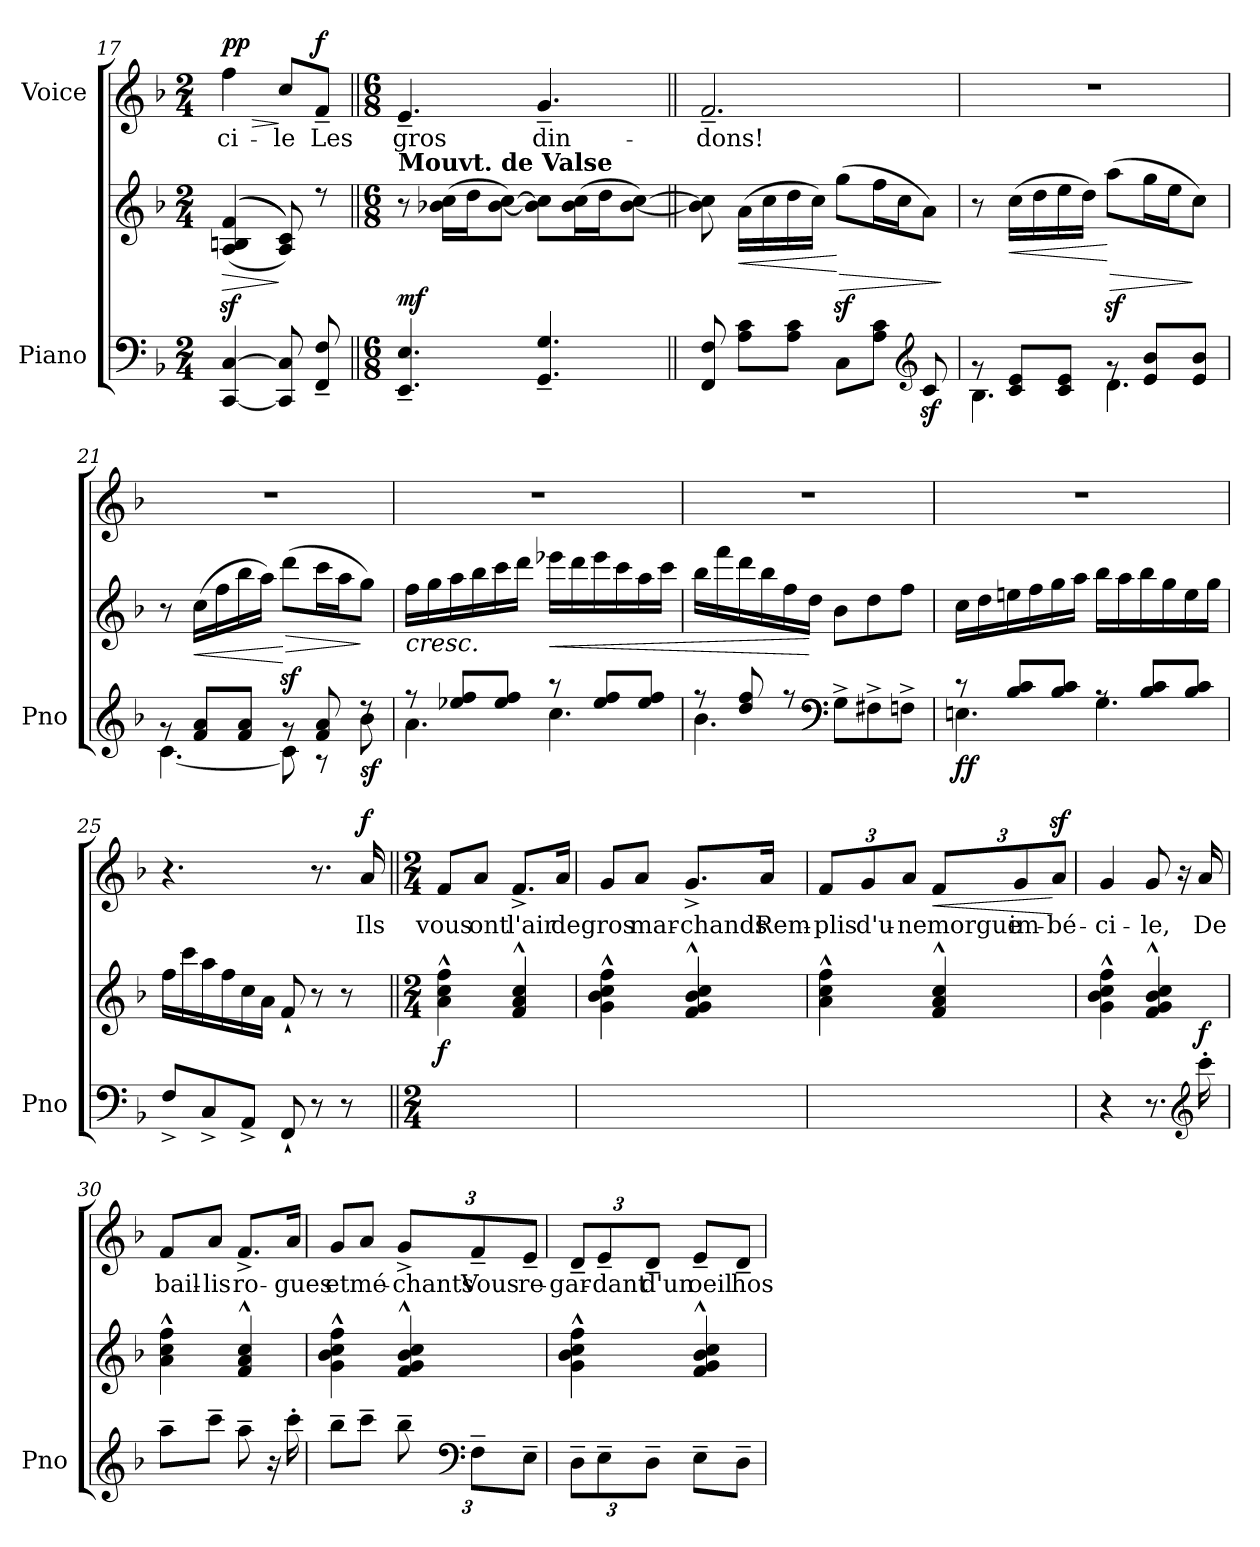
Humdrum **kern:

**kern	**kern	**dynam	**kern	**text	**dynam
*part2	*part2	*part2	*part1	*part1	*part1
*staff3	*staff2	*staff2/3	*staff1	*staff1	*staff1
*I"Piano	*	*	*I"Voice	*	*
*I'Pno	*	*	*	*	*
*clefF4	*clefG2	*	*clefG2	*	*
*k[b-]	*k[b-]	*	*k[b-]	*	*
*M2/4	*M2/4	*	*M2/4	*	*
=17	=17	=17	=17	=17	=17
!	!	!LO:HP:b	!	!LO:LY:b	!LO:HP:b
!	!	!	!	!	!LO:DY:n=1:a
[4CC/ [4C/	(>(>(<4A/z< 4Bn/z< 4f/z<	>	4ff\	-ci-	> pp
!	!	!	!	!LO:LY:b	!
8CC/] 8C/]	8A/ 8c/)))	]	8cc/L	-le	]
!	!	!	!	!LO:LY:b	!LO:DY:n=2:a
8FF/~ 8F/~	8rdd	.	8f~/J	Les	f
=18||	=18||	=18||	=18||	=18||	=18||
*M6/8	*M6/8	*	*M6/8	*	*
*	*	*	*MM87	*	*
!	!LO:TX:a:B:t=Mouvt. de Valse	!	!	!	!
!	!	!LO:DY:a=2	!	!LO:LY:b	!
4.EE/~ 4.E/~	8r	mf	4.e~/	gros	.
.	(>16b-X\ 16cc\LL	.	.	.	.
.	16dd\J	.	.	.	.
.	[8b-\ [8cc\J)	.	.	.	.
!	!	!	!	!LO:LY:b	!
4.GG/~ 4.G/~	8b-\] 8cc\]L	.	4.g~/	din-	.
.	(>16b-\ 16cc\L	.	.	.	.
.	16dd\J	.	.	.	.
.	[8b-\ [8cc\J)	.	.	.	.
!!LO:LB:g=z
=19||	=19||	=19||	=19||	=19||	=19||
!	!	!LO:DY:b	!	!LO:LY:b	!
!	!	!LO:DY:n=1:b	!	!	!
8FF/ 8F/	8b-\] 8cc\]	p other-dynamics	2.f~/	-dons!	.
!	!	!LO:HP:b	!	!	!
8A\ 8c\L	(>16a\LL	<	.	.	.
.	16cc\	.	.	.	.
8A\ 8c\J	16dd\	.	.	.	.
.	16cc\JJ)	.	.	.	.
!	!	!LO:HP:n=1:b	!	!	!
8C\L	(>8ggz>\L	[ >	.	.	.
8A\ 8c\J	16ff\L	.	.	.	.
.	16cc\J	.	.	.	.
*clefG2	*	*	*	*	*
8cz</	8a\J)	.	.	.	.
.	.	]	.	.	.
=20	=20	=20	=20	=20	=20
*^	*	*	*	*	*
8rg	4.B-\	8r	.	2.r	.	.
!	!	!	!LO:HP:b	!	!	!
8c/ 8e/L	.	(>16cc\LL	<	.	.	.
.	.	16dd\	.	.	.	.
8c/ 8e/J	.	16ee\	.	.	.	.
.	.	16dd\JJ)	.	.	.	.
!	!	!	!LO:HP:n=1:b	!	!	!
8rg	4.d\	(>8aaz<\L	[ >	.	.	.
8e/ 8b-/L	.	16gg\L	.	.	.	.
.	.	16ee\J	.	.	.	.
8e/ 8b-/J	.	8cc\J)	]	.	.	.
=21	=21	=21	=21	=21	=21	=21
8rg	[4.c\	8r	.	2.r	.	.
!	!	!	!LO:HP:b	!	!	!
8f/ 8a/L	.	(>16cc\LL	<	.	.	.
.	.	16ff\	.	.	.	.
8f/ 8a/J	.	16bb-\	.	.	.	.
.	.	16aa\JJ)	.	.	.	.
!	!	!	!LO:HP:n=1:b	!	!	!
8rg	8c\]	(>8dddz<\L	[ >	.	.	.
8f/ 8a/	8r	16ccc\L	.	.	.	.
.	.	16aa\J	.	.	.	.
!	!	!	!LO:DY:n=1:b=2	!	!	!
8rdd	8b-\	8gg\J)	] sf	.	.	.
!!LO:LB:g=z
=22	=22	=22	=22	=22	=22	=22
!	!	!LO:TX:b:i:t=cresc.	!	!	!	!
8r	4.a\	16ff\LL	.	2.r	.	.
.	.	16gg\	.	.	.	.
8ee-X/ 8ff/L	.	16aa\	.	.	.	.
.	.	16bb-\	.	.	.	.
8ee-/ 8ff/J	.	16ccc\	.	.	.	.
.	.	16ddd\JJ	.	.	.	.
!	!	!	!LO:HP:b	!	!	!
8r	4.cc\	16eee-X\LL	<	.	.	.
.	.	16ddd\	.	.	.	.
8ee-/ 8ff/L	.	16eee-\	.	.	.	.
.	.	16ccc\	.	.	.	.
8ee-/ 8ff/J	.	16aa\	.	.	.	.
.	.	16ccc\JJ	.	.	.	.
=23	=23	=23	=23	=23	=23	=23
8r	4.b-\	16bb-\LL	.	2.r	.	.
.	.	16fff\	.	.	.	.
8dd/ 8ff/	.	16ddd\	.	.	.	.
.	.	16bb-\	.	.	.	.
8r	.	16ff\	.	.	.	.
.	.	16dd\JJ	[	.	.	.
*clefF4	*	*	*	*	*	*
8G^\L	4.ryy	8b-\L	.	.	.	.
8F#X^\	.	8dd\	.	.	.	.
8Fn^\J	.	8ff\J	.	.	.	.
=24	=24	=24	=24	=24	=24	=24
!	!	!	!LO:DY:b=2	!	!	!
!	!	!	!LO:DY:n=1:b	!	!	!
8r	4.En\	16cc\LL	f f	2.r	.	.
.	.	16dd\	.	.	.	.
8B-/ 8c/L	.	16een\	.	.	.	.
.	.	16ff\	.	.	.	.
8B-/ 8c/J	.	16gg\	.	.	.	.
.	.	16aa\JJ	.	.	.	.
8rA	4.G\	16bb-\LL	.	.	.	.
.	.	16aa\	.	.	.	.
8B-/ 8c/L	.	16bb-\	.	.	.	.
.	.	16gg\	.	.	.	.
8B-/ 8c/J	.	16ee\	.	.	.	.
.	.	16gg\JJ	.	.	.	.
*v	*v	*	*	*	*	*
=25	=25	=25	=25	=25	=25
8F^/L	16ff\LL	.	4.r	.	.
.	16ccc\	.	.	.	.
8C^/	16aa\	.	.	.	.
.	16ff\	.	.	.	.
8AA^/J	16cc\	.	.	.	.
.	16a\JJ	.	.	.	.
8FF`/	8f`/	.	8ryy	.	.
8r	8r	.	8.r	.	.
8r	8r	.	.	.	.
!	!	!	!	!LO:LY:b	!LO:DY:a
.	.	.	16a/	Ils	f
!!LO:PB:g=z
=26||	=26||	=26||	=26||	=26||	=26||
*M2/4	*M2/4	*	*M2/4	*	*
*	*	*	*MM58	*	*
!	!	!LO:DY:b	!	!LO:LY:b	!
2ryy	4a\^^ 4cc\^^ 4ff\^^	f	8f/L	vous	.
!	!	!	!	!LO:LY:b	!
.	.	.	8a/J	ont	.
!	!	!	!	!LO:LY:b	!
.	4f/^^ 4a/^^ 4cc/^^	.	8.f^/L	l'air	.
!	!	!	!	!LO:LY:b	!
.	.	.	16a/Jk	de	.
=27	=27	=27	=27	=27	=27
!	!	!	!	!LO:LY:b	!
2ryy	4g\^^ 4b-\^^ 4cc\^^ 4ff\^^	.	8g/L	gros	.
!	!	!	!	!LO:LY:b	!
.	.	.	8a/J	mar-	.
!	!	!	!	!LO:LY:b	!
.	4f/^^ 4g/^^ 4b-/^^ 4cc/^^	.	8.g^/L	-chands	.
!	!	!	!	!LO:LY:b	!
.	.	.	16a/Jk	Rem-	.
=28	=28	=28	=28	=28	=28
*	*	*	*Xbrackettup	*	*
!	!	!	!	!LO:LY:b	!
2ryy	4a\^^ 4cc\^^ 4ff\^^	.	12f/L	-plis	.
!	!	!	!	!LO:LY:b	!
.	.	.	12g/	d'u-	.
!	!	!	!	!LO:LY:b	!
.	.	.	12a/J	-ne	.
!	!	!	!	!LO:LY:b	!LO:HP:b
.	4f/^^ 4a/^^ 4cc/^^	.	12f/L	morgue	<
!	!	!	!	!LO:LY:b	!
.	.	.	12g/	im-	.
!	!	!	!	!LO:LY:b	!
.	.	.	12az>/J	-bé-	[
=29	=29	=29	=29	=29	=29
!	!	!	!	!LO:LY:b	!
4r	4g\^^ 4b-\^^ 4cc\^^ 4ff\^^	.	4g/	-ci-	.
!	!	!	!	!LO:LY:b	!
8.r	4f/^^ 4g/^^ 4b-/^^ 4cc/^^	.	8g/	-le,	.
.	.	.	16r	.	.
*clefG2	*	*	*	*	*
!	!	!LO:DY:a=2	!	!LO:LY:b	!
16ccc'\	.	f	16a/	De	.
!!LO:LB:g=z
=30	=30	=30	=30	=30	=30
!	!	!	!	!LO:LY:b	!
8aa~\L	4a\^^ 4cc\^^ 4ff\^^	.	8f/L	bail-	.
!	!	!	!	!LO:LY:b	!
8ccc~\J	.	.	8a/J	-lis	.
!	!	!	!	!LO:LY:b	!
8aa~\	4f/^^ 4a/^^ 4cc/^^	.	8.f^/L	ro-	.
16r	.	.	.	.	.
!	!	!	!	!LO:LY:b	!
16ccc'\	.	.	16a/Jk	-gues	.
=31	=31	=31	=31	=31	=31
!	!	!	!	!LO:LY:b	!
8bb-~\L	4g\^^ 4b-\^^ 4cc\^^ 4ff\^^	.	8g/L	et	.
!	!	!	!	!LO:LY:b	!
8ccc~\J	.	.	8a/J	mé-	.
*Xbrackettup	*	*	*	*	*
!	!	!	!	!LO:LY:b	!
12bb-~\	4f/^^ 4g/^^ 4b-/^^ 4cc/^^	.	12g^/L	-chants	.
*clefF4	*	*	*	*	*
!	!	!	!	!LO:LY:b	!
12F~\L	.	.	12f~/	Vous	.
!	!	!	!	!LO:LY:b	!
12E~\J	.	.	12e~/J	re-	.
=32	=32	=32	=32	=32	=32
!	!	!	!	!LO:LY:b	!
12D~\L	4g\^^ 4b-\^^ 4cc\^^ 4ff\^^	.	12d~/L	-gar-	.
!	!	!	!	!LO:LY:b	!
12E~\	.	.	12e~/	-dant	.
!	!	!	!	!LO:LY:b	!
12D~\J	.	.	12d~/J	d'un	.
!	!	!	!	!LO:LY:b	!
8E~\L	4f/^^ 4g/^^ 4b-/^^ 4cc/^^	.	8e~/L	oeil	.
!	!	!	!	!LO:LY:b	!
8D~\J	.	.	8d~/J	hos-	.
=	=	=	=	=	=
*-	*-	*-	*-	*-	*-
